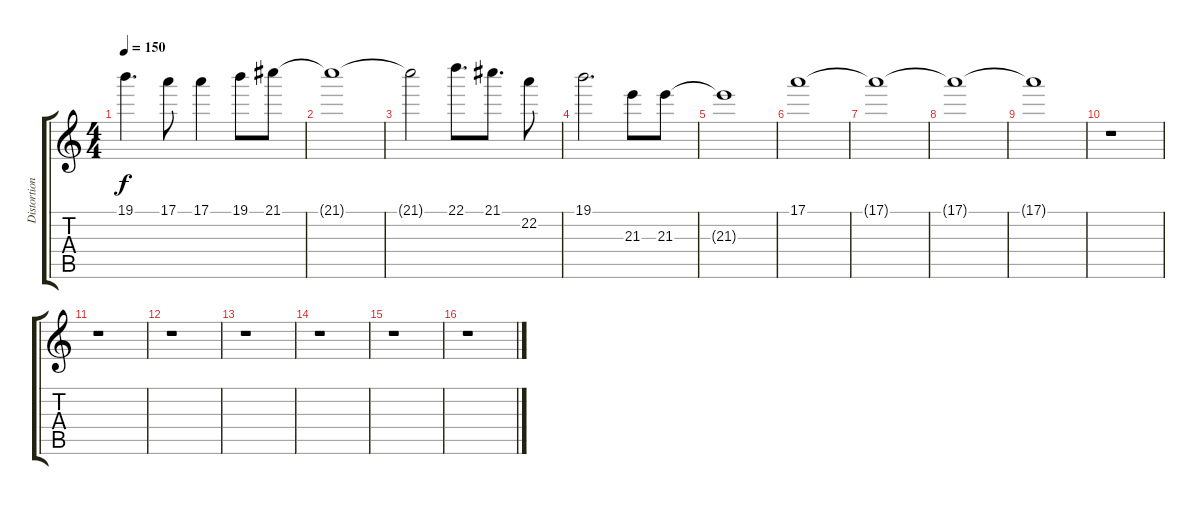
\track ("Distortion Guitar (melody)" "Distortion") {instrument distortionguitar}
\staff {score tabs}
\tuning (E4 B3 G3 D3 A2 E2) {hide}
\ts (4 4)
\tempo 150
\clef g2
\ks c
19.1.4{d dy f} 17.1.8 17.1.4 19.1.8 21.1.8 |
21.1{t}.1 |
21.1{t}.2 22.1.8{d} 21.1.8{d} 22.2.8 |
19.1.2{d} 21.3.8 21.3.8 |
21.3{t}.1 |
17.1.1 |
17.1{t}.1 |
17.1{t}.1 |
17.1{t}.1 |
r.1 |
r.1 |
r.1 |
r.1 |
r.1 |
r.1 |
r.1
